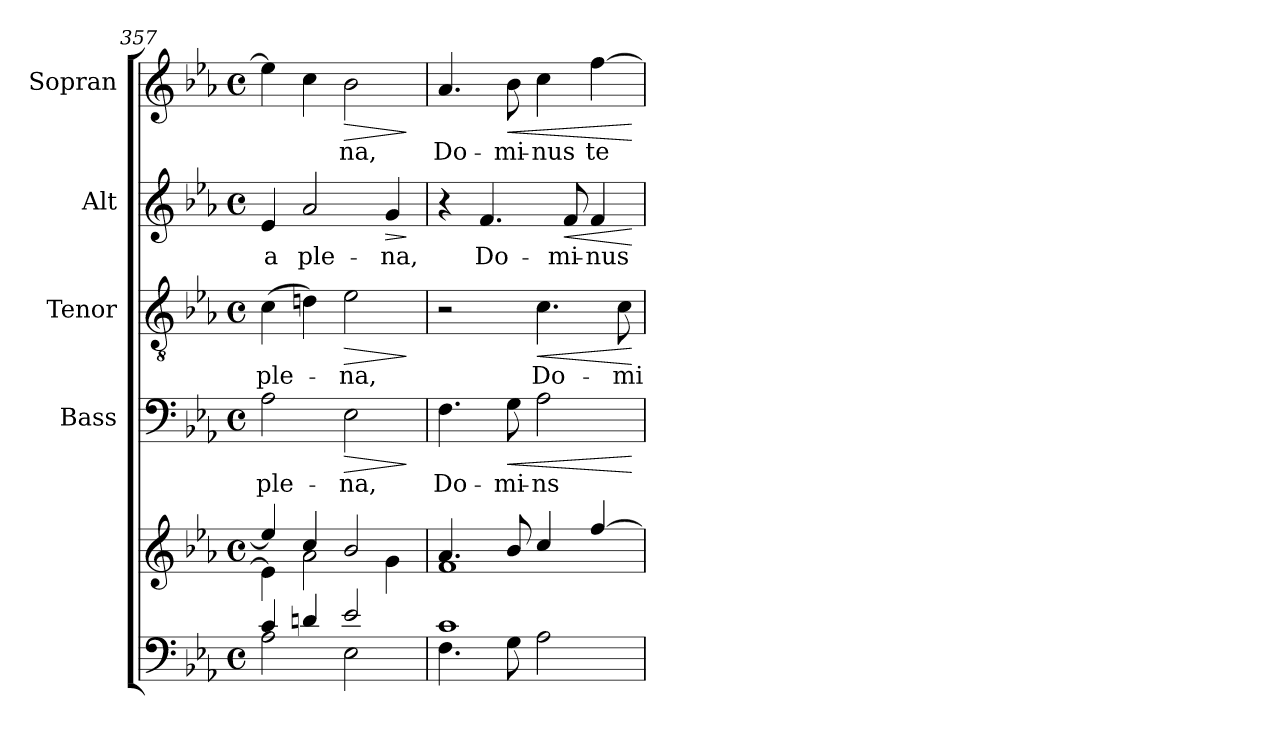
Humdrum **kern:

**kern	**kern	**kern	**text	**dynam	**kern	**text	**dynam	**kern	**text	**dynam	**kern	**text	**dynam
*part5	*part5	*part4	*part4	*part4	*part3	*part3	*part3	*part2	*part2	*part2	*part1	*part1	*part1
*staff6	*staff5	*staff4	*staff4	*staff4	*staff3	*staff3	*staff3	*staff2	*staff2	*staff2	*staff1	*staff1	*staff1
*	*	*I"Bass	*	*	*I"Tenor	*	*	*I"Alt	*	*	*I"Sopran	*	*
*	*	*I'B.	*	*	*I'T.	*	*	*I'A.	*	*	*I'S.	*	*
*clefF4	*clefG2	*clefF4	*	*	*clefGv2	*	*	*clefG2	*	*	*clefG2	*	*
*k[b-e-a-]	*k[b-e-a-]	*k[b-e-a-]	*	*	*k[b-e-a-]	*	*	*k[b-e-a-]	*	*	*k[b-e-a-]	*	*
*E-:	*E-:	*E-:	*	*	*E-:	*	*	*E-:	*	*	*E-:	*	*
*M4/4	*M4/4	*M4/4	*	*	*M4/4	*	*	*M4/4	*	*	*M4/4	*	*
*met(c)	*met(c)	*met(c)	*	*	*met(c)	*	*	*met(c)	*	*	*met(c)	*	*
=357	=357	=357	=357	=357	=357	=357	=357	=357	=357	=357	=357	=357	=357
*^	*^	*	*	*	*	*	*	*	*	*	*	*	*
!	!	!	!	!	!LO:LY:b	!	!	!LO:LY:b	!	!	!LO:LY:b	!	!	!	!
4c/	2A-\	4ee-/]	4e-\]	2A-\	ple-	.	(>4c\	ple-	.	4e-/	-a	.	4ee-\]	.	.
!	!	!	!	!	!	!	!	!	!	!	!LO:LY:b	!	!	!	!
4dn/	.	4cc/	2a-\	.	.	.	4dn\)	.	.	2a-/	ple-	.	4cc\	.	.
!	!	!	!	!	!LO:LY:b	!LO:HP:b	!	!LO:LY:b	!LO:HP:b	!	!	!	!	!LO:LY:b	!LO:HP:b
2e-/	2E-\	2b-/	.	2E-\	-na,	>	2e-\	-na,	>	.	.	.	2b-\	-na,	>
!	!	!	!	!	!	!	!	!	!	!	!LO:LY:b	!LO:HP:b	!	!	!
.	.	.	4g\	.	.	.	.	.	.	4g/	-na,	>	.	.	.
*v	*v	*	*	*	*	*	*	*	*	*	*	*	*	*	*
*	*v	*v	*	*	*	*	*	*	*	*	*	*	*	*
.	.	.	.	]	.	.	]	.	.	]	.	.	]
!!LO:LB:g=z
=358	=358	=358	=358	=358	=358	=358	=358	=358	=358	=358	=358	=358	=358
*^	*^	*	*	*	*	*	*	*	*	*	*	*	*
!	!	!	!	!	!LO:LY:b	!	!	!	!	!	!	!	!	!LO:LY:b	!
1c	4.F\	4.a-/	1f	4.F\	Do-	.	2r	.	.	4r	.	.	4.a-/	Do-	.
!	!	!	!	!	!	!	!	!	!	!	!LO:LY:b	!	!	!	!
.	.	.	.	.	.	.	.	.	.	4.f/	Do-	.	.	.	.
!	!	!	!	!	!LO:LY:b	!LO:HP:b	!	!	!	!	!	!	!	!LO:LY:b	!LO:HP:b
.	8G\	8b-/	.	8G\	-mi-	<	.	.	.	.	.	.	8b-\	-mi-	<
!	!	!	!	!	!LO:LY:b	!	!	!LO:LY:b	!LO:HP:b	!	!	!	!	!LO:LY:b	!
.	2A-\	4cc/	.	2A-\	-ns	.	4.c\	Do-	<	.	.	.	4cc\	-nus	.
!	!	!	!	!	!	!	!	!	!	!	!LO:LY:b	!LO:HP:b	!	!	!
.	.	.	.	.	.	.	.	.	.	8f/	-mi-	<	.	.	.
!	!	!	!	!	!	!	!	!	!	!	!LO:LY:b	!	!	!LO:LY:b	!
.	.	[>4ff/	.	.	.	.	.	.	.	4f/	-nus	.	[4ff\	te-	.
!	!	!	!	!	!	!	!	!LO:LY:b	!	!	!	!	!	!	!
.	.	.	.	.	.	.	8c\	-mi-	.	.	.	.	.	.	.
*v	*v	*	*	*	*	*	*	*	*	*	*	*	*	*	*
*	*v	*v	*	*	*	*	*	*	*	*	*	*	*	*
.	.	.	.	[	.	.	[	.	.	[	.	.	[
=	=	=	=	=	=	=	=	=	=	=	=	=	=
*-	*-	*-	*-	*-	*-	*-	*-	*-	*-	*-	*-	*-	*-
